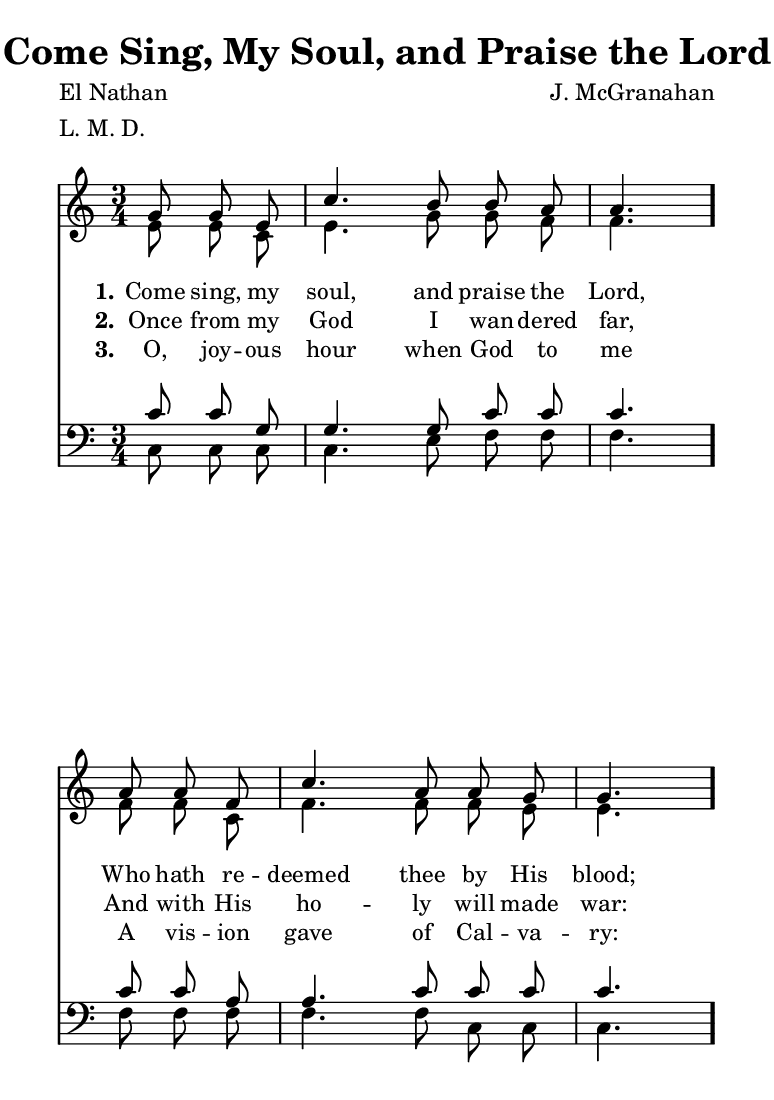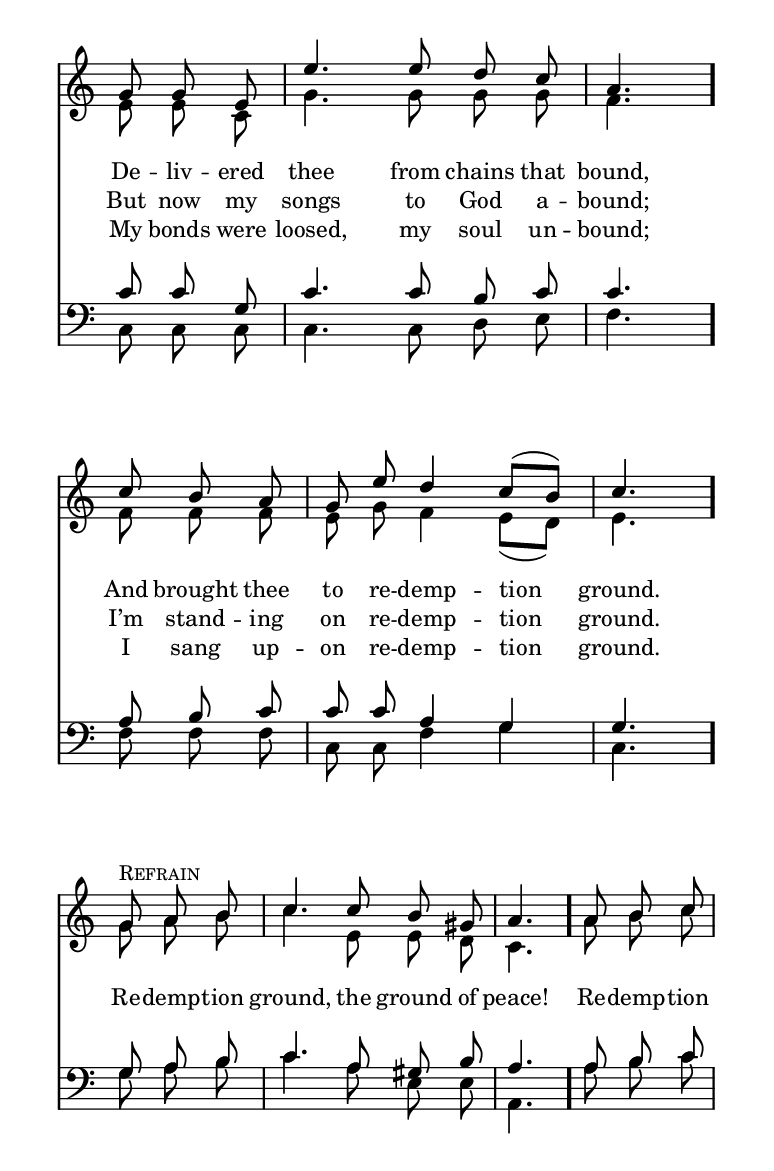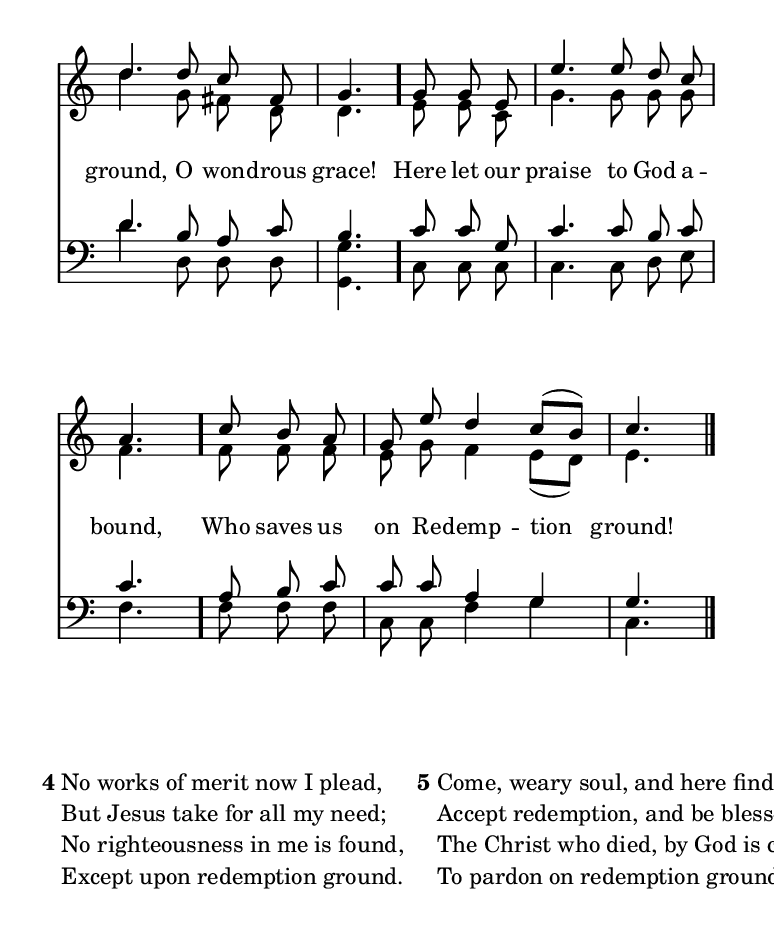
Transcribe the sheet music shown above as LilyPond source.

\include "common/global.ily"
\paper {
  \include "common/paper.ily"
  %ragged-bottom = ##t
  %ragged-last-bottom = ##t
  systems-per-page = ##f % TODO 5 in original ; but fits in 4 here
  %systems-per-page = 5
  %page-count = ##f
}

\header{
  hymnnumber = "69"
  title = "Come Sing, My Soul, and Praise the Lord"
  tunename = "Redemption Ground"
  meter = "L. M. D."
  poet = "El Nathan"
  composer = "J. McGranahan"
  %copyright = ""
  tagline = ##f
}

% for fermata in MIDI
ta = { \tempo 8=140 }
tb = { \tempo 8=70 }

patternAA = { c8 c8 c8 | c4. c8 c8 c8 | c4. }

patternBA = { c8 c8 c8 | c8 c8 c4 c8[( c8)] | c4. }
patternBB = { c8 c8 c8 | c8 c8 c4 c4        | c4. }

global = {
  \include "common/overrides.ily"
  \override Staff.TimeSignature.style = #'()
  \time 3/4
  \override Score.MetronomeMark.transparent = ##t % hide all fermata changes too
  \ta
  \key c \major
  \partial 4.
  \autoBeamOff
}

notesSoprano = {
\global
\relative c'' {

  \changePitch \patternAA { g g e | c' b b a | a }
  \changePitch \patternAA { a a f | c' a a g | g }
  \changePitch \patternAA { g g e | e' e d c | a }
  \changePitch \patternBA { c b a | g e' d c b | c }

  << s^\markup { \small \caps "Refrain" }
  \changePitch \patternAA { g a b | c c b gis | a } >>
  \changePitch \patternAA { a b c | d d c fis, | g }
  \changePitch \patternAA { g g e | e' e d c | a }
  \changePitch \patternBA { c b a | g e' d c b | c }

  \bar "|."

}
}

notesAlto = {
\global
\relative e' {

  \changePitch \patternAA { e e c | e g g f | f }
  \changePitch \patternAA { f f c | f f f e | e }
  \changePitch \patternAA { e e c | g' g g g | f }
  \changePitch \patternBA { f f f | e g f e d | e }

  \changePitch \patternAA { g a b | c e, e d | c }
  \changePitch \patternAA { a' b c | d g, fis d | d }
  \changePitch \patternAA { e e c | g' g g g | f }
  \changePitch \patternBA { f f f | e g f e d | e }

}
}

notesTenor = {
\global
\relative a {

  \changePitch \patternAA { c c g | g g c c | c }
  \changePitch \patternAA { c c a | a c c c | c }
  \changePitch \patternAA { c c g | c c b c | c }
  \changePitch \patternBB { a b c | c c a g | g }

  \changePitch \patternAA { g a b | c a gis b | a }
  \changePitch \patternAA { a b c | d b a c | b }
  \changePitch \patternAA { c c g | c c b c | c }
  \changePitch \patternBB { a b c | c c a g | g }

}
}

notesBass = {
\global
\relative f {

  \changePitch \patternAA { c c c | c e f f | f }
  \changePitch \patternAA { f f f | f f c c | c }
  \changePitch \patternAA { c c c | c c d e | f }
  \changePitch \patternBB { f f f | c c f g | c, }

  \changePitch \patternAA { g' a b | c a e e | a, }
  \changePitch \patternAA { a' b c | d d, d d | < g g, > }
  \changePitch \patternAA { c, c c | c c d e | f }
  \changePitch \patternBB { f f f | c c f g | c, }

}
}

Refrain = \lyricmode {

Re -- demp -- tion ground, the ground of peace! \bar "."
Re -- demp -- tion ground, O won -- drous grace! \bar "."
Here let our praise to God a -- bound, \bar "."
Who saves us on Re -- demp -- tion ground! \bar "."

}

wordsA = \lyricmode {
\set stanza = "1."

Come sing, my soul, and praise the Lord, \bar "."
Who hath re -- deemed thee by His blood; \bar "."
De -- liv -- ered thee from chains that bound, \bar "." %\break % original formatting has break
And brought thee to re -- demp -- tion ground. \bar "."

}

wordsB = \lyricmode {
\set stanza = "2."

Once from my God I wan -- dered far,
And with His ho -- ly will made war:
But now my songs to God a -- bound;
I’m stand -- ing on re -- demp -- tion ground.

\Refrain

}

wordsC = \lyricmode {
\set stanza = "3."

O, joy -- ous hour when God to me
A vis -- ion gave of Cal -- va -- ry:
My bonds were loosed, my soul un -- bound;
I sang up -- on re -- demp -- tion ground.

}

wordsD = \markuplist {

\line { No works of merit now I plead, }
\line { But Jesus take for all my need; }
\line { No righteousness in me is found, }
\line { Except upon redemption ground. }

}

wordsE = \markuplist {

\line { Come, weary soul, and here find rest; }
\line { Accept redemption, and be blessed: }
\line { The Christ who died, by God is crowned }
\line { To pardon on redemption ground. }

}

\score {
  \context ChoirStaff <<
    \context Staff = upper <<
      \set ChoirStaff.systemStartDelimiter = #'SystemStartBar
      \context Voice  = sopranos { \voiceOne << \notesSoprano >> }
      \context Voice  = altos { \voiceTwo << \notesAlto >> }
      \context Lyrics = one   \lyricsto sopranos \wordsA
      \context Lyrics = two   \lyricsto sopranos \wordsB
      \context Lyrics = three \lyricsto sopranos \wordsC
    >>
    \context Staff = men <<
      \clef bass
      \context Voice  = tenors { \voiceOne << \notesTenor >> }
      \context Voice  = basses { \voiceTwo << \notesBass >> }
    >>
  >>
  \layout {
    \include "common/layout.ily"
  }
  \midi{
    \include "common/midi.ily"
  }
}

%\pageBreak

\markup { \fill-line { %\column {
  \hspace #0.1
  \line{ \bold 4 \column { \wordsD } } %\combine \null \vspace #0.4
  \hspace #0.1
  \line{ \bold 5 \column { \wordsE } } %\combine \null \vspace #0.4
  \hspace #0.1
} } %}

\version "2.18.0"  % necessary for upgrading to future LilyPond versions.

% vi:set et ts=2 sw=2 ai nocindent syntax=lilypond
